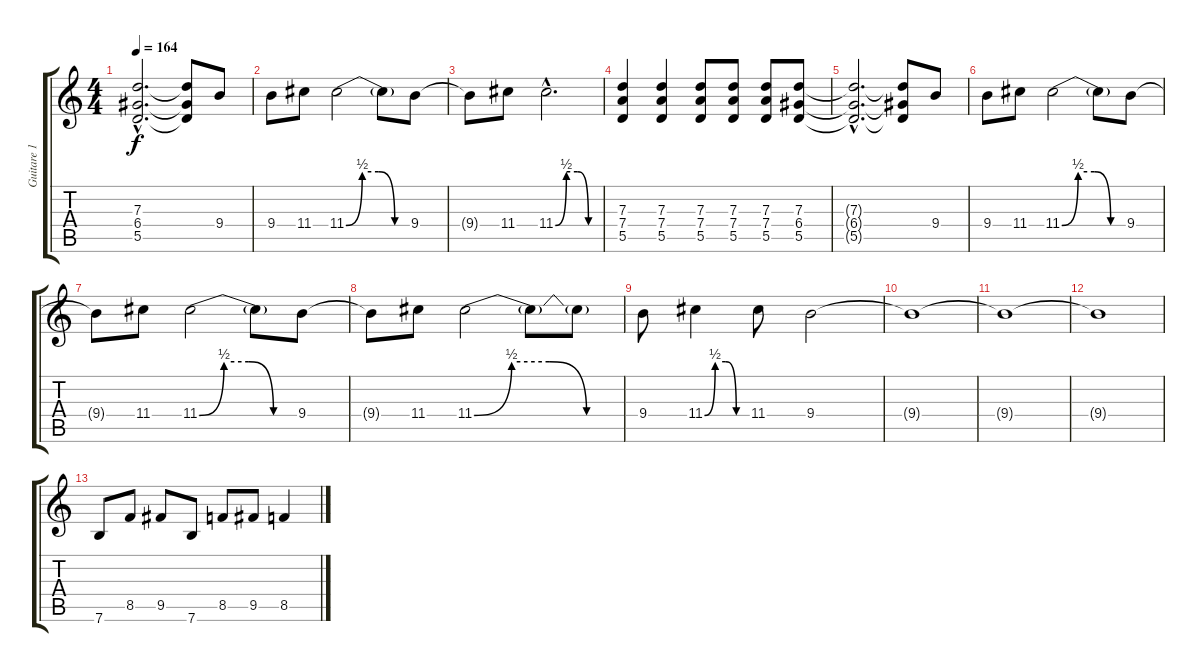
\track ("Guitare 1" "Guitare 1") {instrument distortionguitar}
\staff {score tabs}
\tuning (E4 B3 G3 D3 A2 E2) {hide}
\ts (4 4)
\tempo 164
\clef g2
\ks c
(7.3{hac t} 6.4{hac t} 5.5{hac t}).2{d dy f} (7.3{t} 6.4{t} 5.5{t}).8 9.4.8 |
9.4.8 11.4.8 11.4{be (custom 0 0 15 2 30 2 45 0 60 0)}.2 11.4{t}.8 9.4.8 |
9.4{t}.8 11.4.8 11.4{be (custom 0 0 15 2 30 2 45 0 60 0) hac}.2{d} |
(7.3 7.4 5.5).4 (7.3 7.4 5.5).4 (7.3 7.4 5.5).8 (7.3 7.4 5.5).8 (7.3 7.4 5.5).8 (7.3 6.4 5.5).8 |
(7.3{hac t} 6.4{hac t} 5.5{hac t}).2{d} (7.3{t} 6.4{t} 5.5{t}).8 9.4.8 |
9.4.8 11.4.8 11.4{be (custom 0 0 15 2 30 2 45 0 60 0)}.2 11.4{t}.8 9.4.8 |
9.4{t}.8 11.4.8 11.4{be (custom 0 0 15 2 30 2 45 0 60 0)}.2 11.4{t}.8 9.4.8 |
9.4{t}.8 11.4.8 11.4{be (custom 0 0 15 2 30 2 45 0 60 0)}.2 11.4{t}.8 11.4{t}.8 |
9.4.8 11.4{be (custom 0 0 15 2 30 2 45 0 60 0)}.4 11.4.8 9.4.2 |
9.4{t}.1 |
9.4{t}.1 |
9.4{t}.1 |
7.6.8 8.5.8 9.5.8 7.6.8 8.5.8 9.5.8 8.5.4
